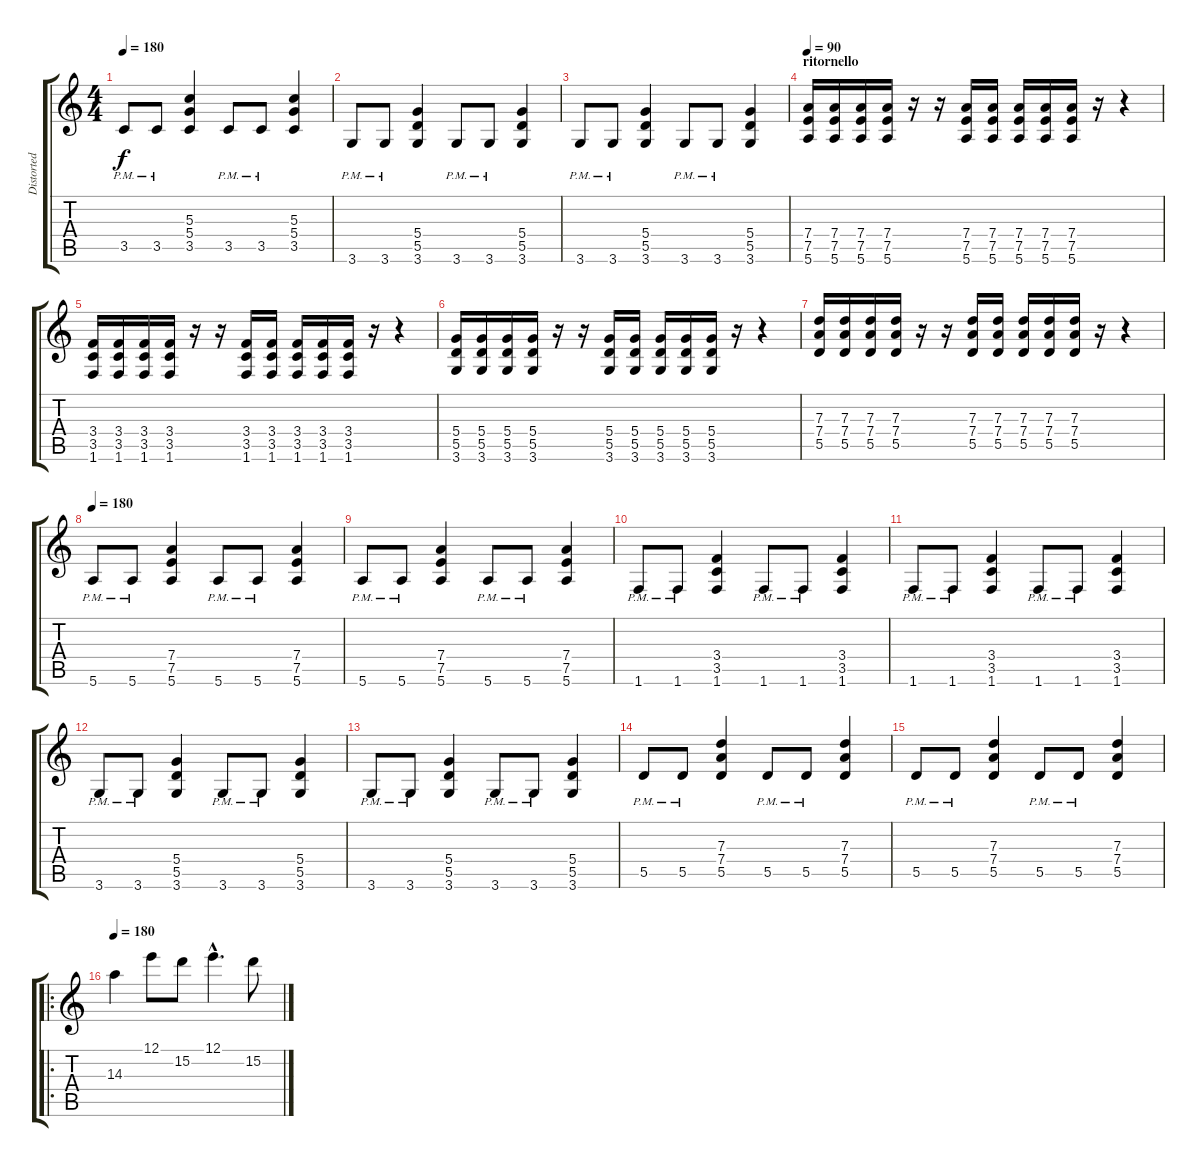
\track ("Distorted Gtr 2" "Distorted ") {instrument acousticguitarnylon}
\staff {score tabs}
\tuning (E4 B3 G3 D3 A2 E2) {hide}
\ts (4 4)
\tempo 180
\clef g2
\ks aminor
3.5{pm}.8{dy f} 3.5{pm}.8 (5.3 5.4 3.5).4 3.5{pm}.8 3.5{pm}.8 (5.3 5.4 3.5).4 |
3.6{pm}.8 3.6{pm}.8 (5.4 5.5 3.6).4 3.6{pm}.8 3.6{pm}.8 (5.4 5.5 3.6).4 |
3.6{pm}.8 3.6{pm}.8 (5.4 5.5 3.6).4 3.6{pm}.8 3.6{pm}.8 (5.4 5.5 3.6).4 |
\section ("" "ritornello")
\tempo 90
(7.4 7.5 5.6).16 (7.4 7.5 5.6).16 (7.4 7.5 5.6).16 (7.4 7.5 5.6).16 r.16 r.16 (7.4 7.5 5.6).16 (7.4 7.5 5.6).16 (7.4 7.5 5.6).16 (7.4 7.5 5.6).16 (7.4 7.5 5.6).16 r.16 r.4 |
(3.4 3.5 1.6).16 (3.4 3.5 1.6).16 (3.4 3.5 1.6).16 (3.4 3.5 1.6).16 r.16 r.16 (3.4 3.5 1.6).16 (3.4 3.5 1.6).16 (3.4 3.5 1.6).16 (3.4 3.5 1.6).16 (3.4 3.5 1.6).16 r.16 r.4 |
(5.4 5.5 3.6).16 (5.4 5.5 3.6).16 (5.4 5.5 3.6).16 (5.4 5.5 3.6).16 r.16 r.16 (5.4 5.5 3.6).16 (5.4 5.5 3.6).16 (5.4 5.5 3.6).16 (5.4 5.5 3.6).16 (5.4 5.5 3.6).16 r.16 r.4 |
(7.3 7.4 5.5).16 (7.3 7.4 5.5).16 (7.3 7.4 5.5).16 (7.3 7.4 5.5).16 r.16 r.16 (7.3 7.4 5.5).16 (7.3 7.4 5.5).16 (7.3 7.4 5.5).16 (7.3 7.4 5.5).16 (7.3 7.4 5.5).16 r.16 r.4 |
\tempo 180
5.6{pm}.8 5.6{pm}.8 (7.4 7.5 5.6).4 5.6{pm}.8 5.6{pm}.8 (7.4 7.5 5.6).4 |
5.6{pm}.8 5.6{pm}.8 (7.4 7.5 5.6).4 5.6{pm}.8 5.6{pm}.8 (7.4 7.5 5.6).4 |
1.6{pm}.8 1.6{pm}.8 (3.4 3.5 1.6).4 1.6{pm}.8 1.6{pm}.8 (3.4 3.5 1.6).4 |
1.6{pm}.8 1.6{pm}.8 (3.4 3.5 1.6).4 1.6{pm}.8 1.6{pm}.8 (3.4 3.5 1.6).4 |
3.6{pm}.8 3.6{pm}.8 (5.4 5.5 3.6).4 3.6{pm}.8 3.6{pm}.8 (5.4 5.5 3.6).4 |
3.6{pm}.8 3.6{pm}.8 (5.4 5.5 3.6).4 3.6{pm}.8 3.6{pm}.8 (5.4 5.5 3.6).4 |
5.5{pm}.8 5.5{pm}.8 (7.3 7.4 5.5).4 5.5{pm}.8 5.5{pm}.8 (7.3 7.4 5.5).4 |
5.5{pm}.8 5.5{pm}.8 (7.3 7.4 5.5).4 5.5{pm}.8 5.5{pm}.8 (7.3 7.4 5.5).4 |
\ro
\tempo 180
14.3.4 12.1.8 15.2.8 12.1{hac}.4{d} 15.2.8
